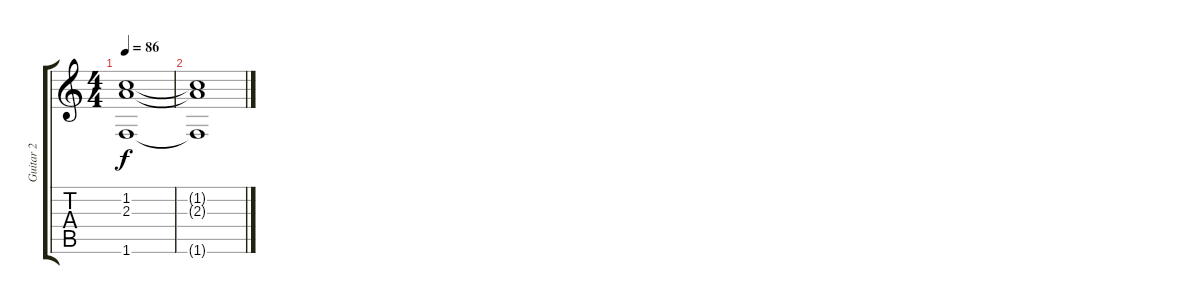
\track ("Guitar 2" "Guitar 2") {instrument acousticguitarnylon}
\staff {score tabs}
\tuning (E4 B3 G3 D3 A2 E2) {hide}
\ts (4 4)
\tempo 86
\clef g2
\ks c
(1.2{t} 2.3{t} 1.6{t}).1{dy f} |
(1.2{t} 2.3{t} 1.6{t}).1
